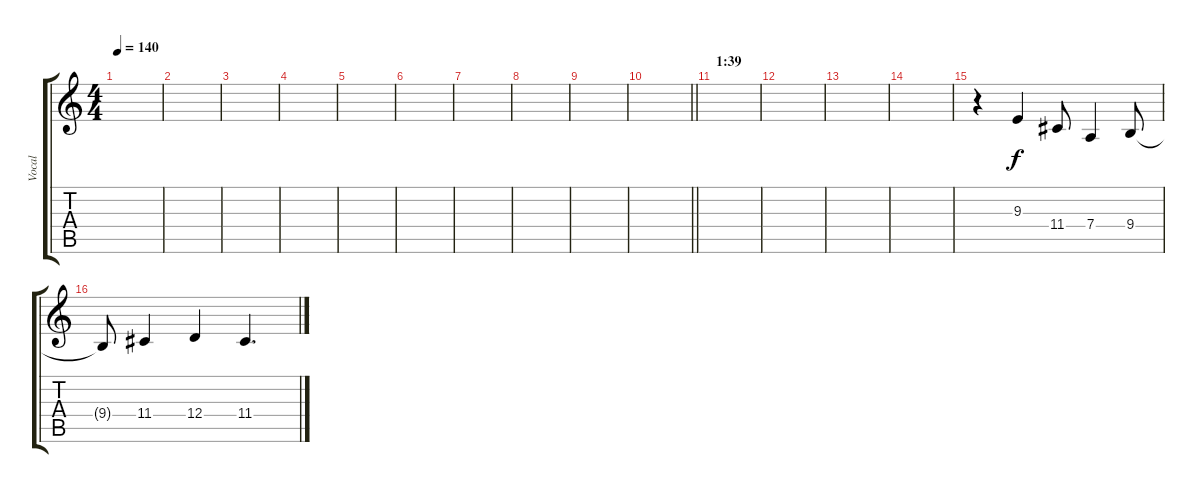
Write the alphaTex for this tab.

\track ("Vocal" "Vocal") {instrument oboe}
\staff {score tabs}
\tuning (E4 B3 G3 D3 A2 E2) {hide}
\ts (4 4)
\tempo 140
\clef g2
\ks c
|
|
|
|
|
|
|
|
|
\barLineRight lightlight
|
\section ("" "1:39")
|
|
|
|
r.4 9.3.4 11.4.8 7.4.4 9.4.8 |
9.4{t}.8 11.4.4 12.4.4 11.4.4{d}
